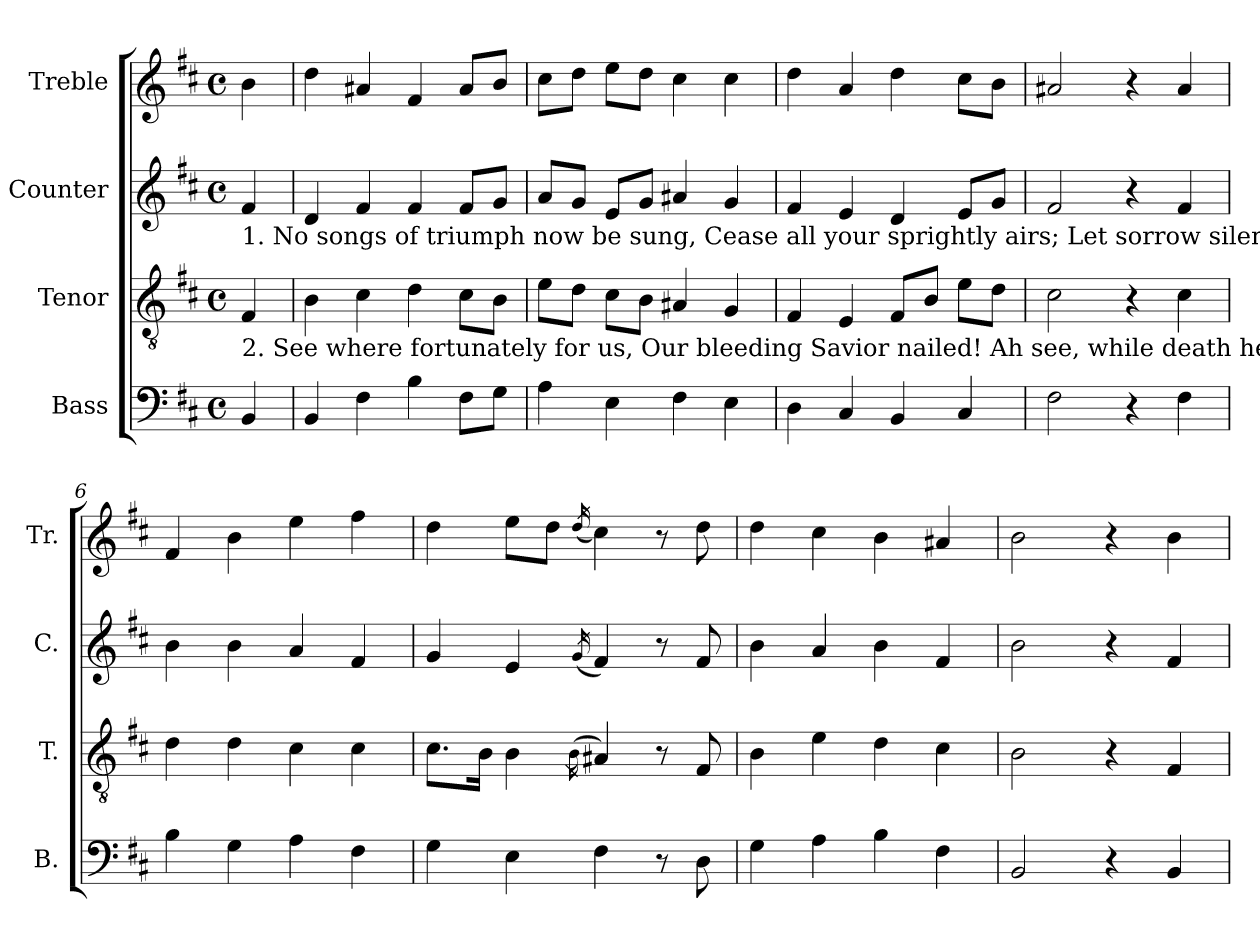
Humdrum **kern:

**kern	**kern	**kern	**kern
*part4	*part3	*part2	*part1
*staff4	*staff3	*staff2	*staff1
*I"Bass	*I"Tenor	*I"Counter	*I"Treble
*I'B.	*I'T.	*I'C.	*I'Tr.
*clefF4	*clefGv2	*clefG2	*clefG2
*k[f#c#]	*k[f#c#]	*k[f#c#]	*k[f#c#]
*M4/4	*M4/4	*M4/4	*M4/4
*met(c)	*met(c)	*met(c)	*met(c)
*MM100	*MM100	*MM100	*MM100
=1	=1	=1	=1
!	!	!LO:TX:b:t=1. No songs of triumph now be sung,  Cease all your sprightly airs;  Let sorrow silence every tongue,  And joy dissolve to tears.  If  at  this  sight  we	!
!	!LO:TX:b:t=2. See where fortunately for us,  Our bleeding Savior nailed!  Ah see, while death he suffers thus,  How much our sins prevailed. If still contrition	!	!
4BB!/	4F#!/	4f#!/	4b!\
=2	=2	=2	=2
4BB!/	4B!\	4d!/	4dd!\
4F#!\	4c#!\	4f#!/	4a#X!/
4B!\	4d!\	4f#!/	4f#!/
8F#!\L	8c#!\L	8f#!/L	8a#!/L
8G!\J	8B!\J	8g!/J	8b!/J
=3	=3	=3	=3
4A!\	8e!\L	8a!/L	8cc#!\L
.	8d!\J	8g!/J	8dd!\J
4E!\	8c#!\L	8e!/L	8ee!\L
.	8B!\J	8g!/J	8dd!\J
4F#!\	4A#X!/	4a#X!/	4cc#!\
4E!\	4G!/	4g!/	4cc#!\
=4	=4	=4	=4
4D!\	4F#!/	4f#!/	4dd!\
4C#!/	4E!/	4e!/	4a!/
4BB!/	8F#!/L	4d!/	4dd!\
.	8B!/J	.	.
4C#!/	8e!\L	8e!/L	8cc#!\L
.	8d!\J	8g!/J	8b!\J
=5	=5	=5	=5
2F#!\	2c#!\	2f#!/	2a#X!/
4r	4r	4r	4r
4F#!\	4c#!\	4f#!/	4a#!/
=6	=6	=6	=6
4B!\	4d!\	4b!\	4f#!/
4G!\	4d!\	4b!\	4b!\
4A!\	4c#!\	4a!/	4ee!\
4F#!\	4c#!\	4f#!/	4ff#!\
=7	=7	=7	=7
4G!\	8.c#!\L	4g!/	4dd!\
.	16B!\Jk	.	.
4E!\	4B!\	4e!/	8ee!\L
.	.	.	8dd!\J
.	(16qB!\	(16qg!/	(16qdd!/
4F#!\	4A#X!/)	4f#!/)	4cc#!\)
8r	8r	8r	8r
8D!\	8F#!/	8f#!/	8dd!\
=8	=8	=8	=8
4G!\	4B!\	4b!\	4dd!\
4A!\	4e!\	4a!/	4cc#!\
4B!\	4d!\	4b!\	4b!\
4F#!\	4c#!\	4f#!/	4a#X!/
=9	=9	=9	=9
2BB!/	2B!\	2b!\	2b!\
4r	4r	4r	4r
4BB!/	4F#!/	4f#!/	4b!\
=	=	=	=
*-	*-	*-	*-
